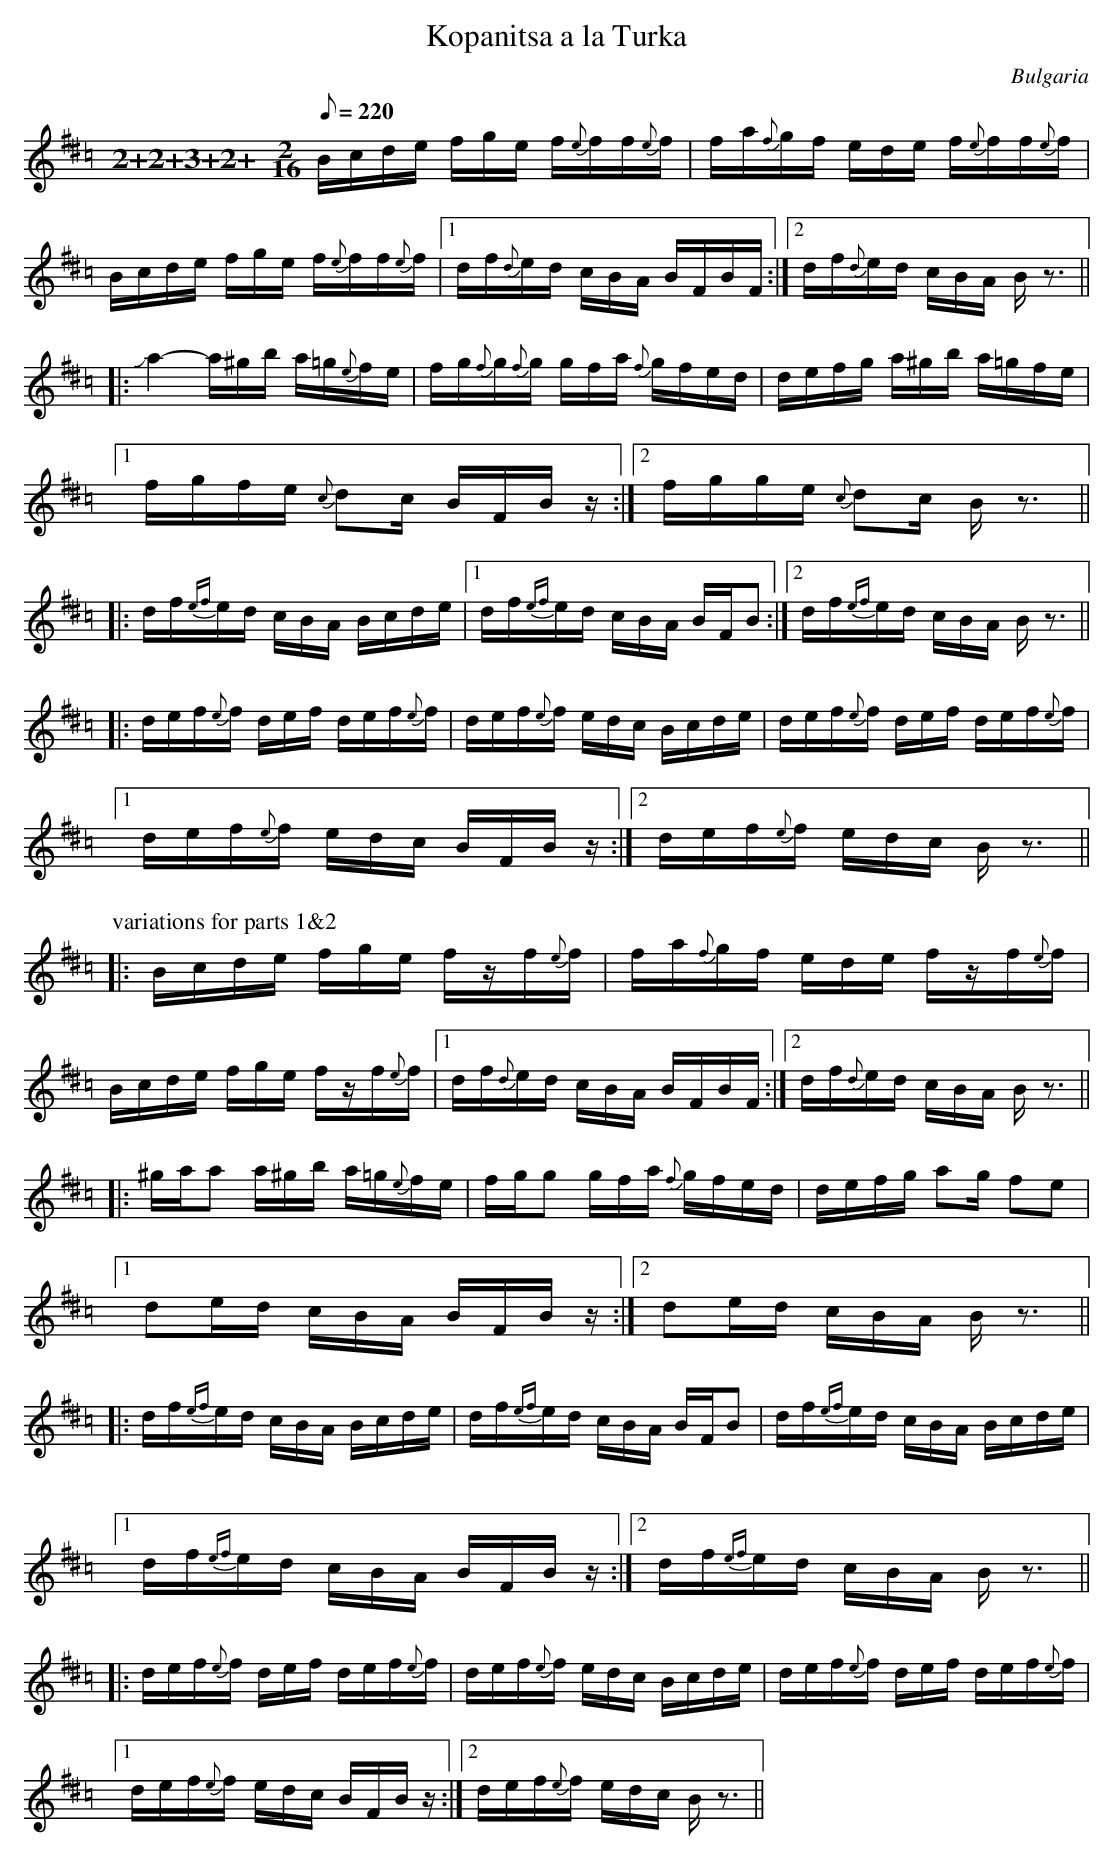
X:1
T:Kopanitsa a la Turka
O:Bulgaria
M:2+2+3+2+2/16
L:1/16
Q:1/8=220
K:Bphr ^d =c
Bcde fge f{e}ff{e}f | fa{f}gf ede f{e}ff{e}f |
   Bcde fge f{e}ff{e}f |1 df{d}ed cBA BFBF :|2 df{d}ed cBA Bz3 ||
|: Ja4-a^gb a=g{e}fe | fg{f}g{f}g gfa {f}gfed | defg a^gb a=gfe |
   [1 fgfe {c}d2c BFBz :|2 fgge {c}d2c Bz3 ||
|: df{ef}ed cBA Bcde |1 df{ef}ed cBA BFB2 :|2 df{ef}ed cBA Bz3 ||
|: def{e}f def def{e}f | def{e}f edc Bcde | def{e}f def def{e}f |
   [1 def{e}f edc BFBz :|2 def{e}f edc Bz3 ||
P:variations for parts 1&2
|: Bcde fge fzf{e}f | fa{f}gf ede fzf{e}f |
   Bcde fge fzf{e}f |1 df{d}ed cBA BFBF :|2 df{d}ed cBA Bz3 ||
|: ^gaa2 a^gb a=g{e}fe | fgg2 gfa {f}gfed | defg a2g f2e2 |
   [1 d2ed cBA BFBz :|2 d2ed cBA Bz3 ||
|: df{ef}ed cBA Bcde | df{ef}ed cBA BFB2 | df{ef}ed cBA Bcde |
   [1 df{ef}ed cBA BFBz :|2 df{ef}ed cBA Bz3 ||
|: def{e}f def def{e}f | def{e}f edc Bcde | def{e}f def def{e}f |
   [1 def{e}f edc BFBz :|2 def{e}f edc Bz3 ||
